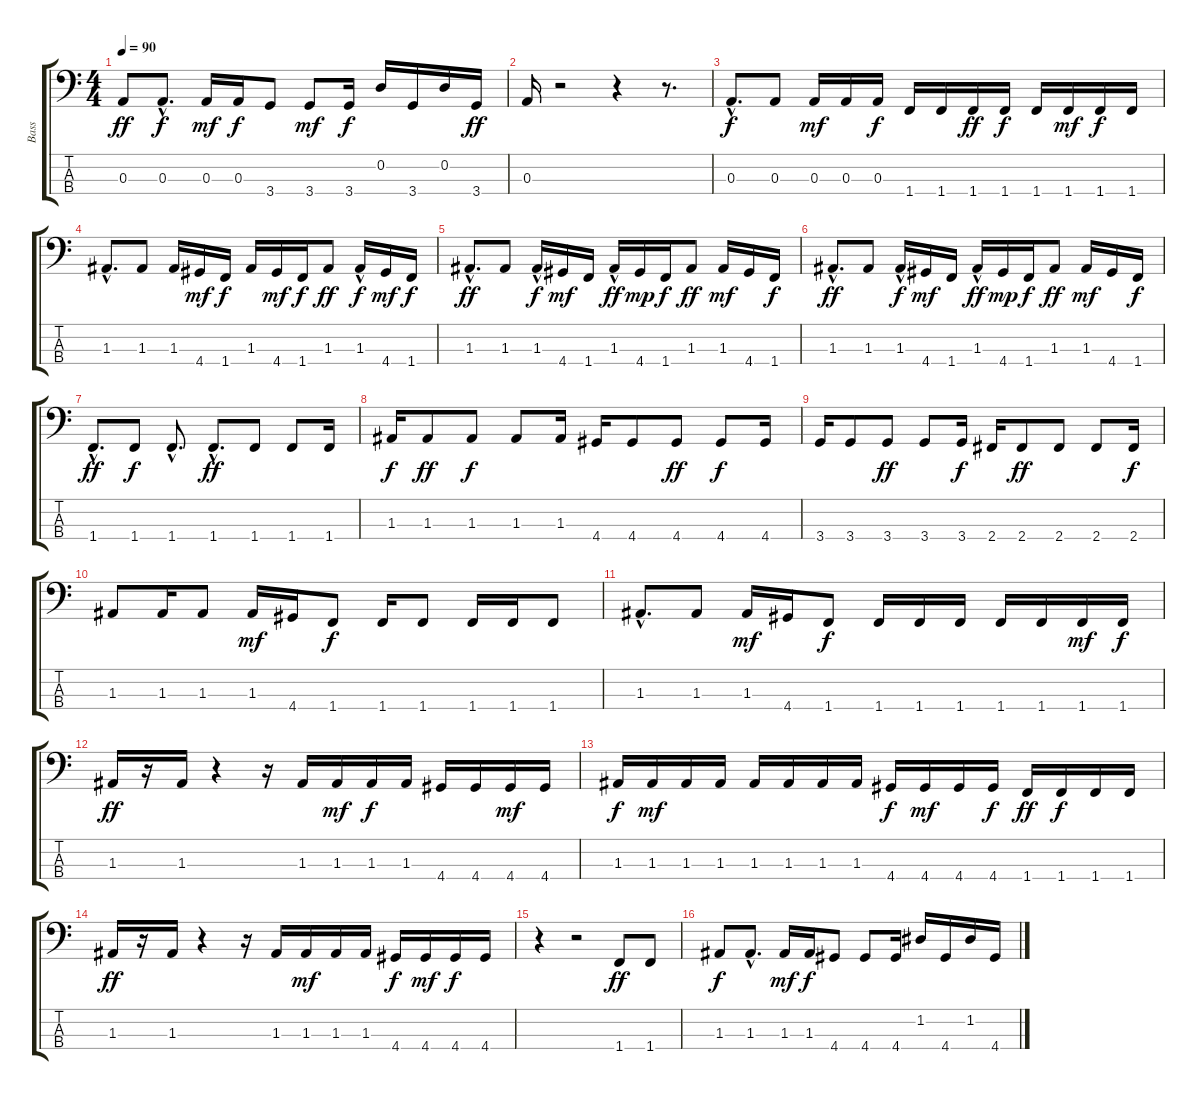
\track ("Bass" "Bass") {instrument electricbasspick}
\staff {score tabs}
\tuning (G2 D2 A1 E1) {hide}
\ts (4 4)
\tempo 90
\clef f4
\ks c
0.3.8{dy ff} 0.3{hac}.8{d dy f} 0.3.16{dy mf} 0.3.16{dy f} 3.4.8 3.4.8{dy mf} 3.4.16{dy f} 0.2.16 3.4.16 0.2.16 3.4.16{dy ff} |
0.3.16 r.2 r.4 r.8{d} |
0.3{hac}.8{d dy f} 0.3.8 0.3.16{dy mf} 0.3.16 0.3.16{dy f} 1.4.16 1.4.16 1.4.16{dy ff} 1.4.16{dy f} 1.4.16 1.4.16{dy mf} 1.4.16{dy f} 1.4.16 |
1.3{hac}.8{d} 1.3.8 1.3.16 4.4.16{dy mf} 1.4.16{dy f} 1.3.16 4.4.16{dy mf} 1.4.16{dy f} 1.3.8{dy ff} 1.3{hac}.16{dy f} 4.4.16{dy mf} 1.4.16{dy f} |
1.3{hac}.8{d dy ff} 1.3.8 1.3{hac}.16{dy f} 4.4.16{dy mf} 1.4.16 1.3{hac}.16{dy ff} 4.4.16{dy mp} 1.4.16{dy f} 1.3.8{dy ff} 1.3.16{dy mf} 4.4.16 1.4.16{dy f} |
1.3{hac}.8{d dy ff} 1.3.8 1.3{hac}.16{dy f} 4.4.16{dy mf} 1.4.16 1.3{hac}.16{dy ff} 4.4.16{dy mp} 1.4.16{dy f} 1.3.8{dy ff} 1.3.16{dy mf} 4.4.16 1.4.16{dy f} |
1.4{hac}.8{d dy ff} 1.4.8{dy f} 1.4{hac}.8{d} 1.4{hac}.8{d dy ff} 1.4.8 1.4.8 1.4.16 |
1.3.16{dy f} 1.3.8{dy ff} 1.3.8{dy f} 1.3.8 1.3.16 4.4.16 4.4.8 4.4.8{dy ff} 4.4.8{dy f} 4.4.16 |
3.4.16 3.4.8 3.4.8{dy ff} 3.4.8 3.4.16{dy f} 2.4.16 2.4.8{dy ff} 2.4.8 2.4.8 2.4.16{dy f} |
1.3.8 1.3.16 1.3.8 1.3.16{dy mf} 4.4.16 1.4.8{dy f} 1.4.16 1.4.8 1.4.16 1.4.16 1.4.8 |
1.3{hac}.8{d} 1.3.8 1.3.16{dy mf} 4.4.16 1.4.8{dy f} 1.4.16 1.4.16 1.4.16 1.4.16 1.4.16 1.4.16{dy mf} 1.4.16{dy f} |
1.3.16{dy ff} r.16 1.3.16 r.4 r.16 1.3.16 1.3.16{dy mf} 1.3.16{dy f} 1.3.16 4.4.16 4.4.16 4.4.16{dy mf} 4.4.16 |
1.3.16{dy f} 1.3.16{dy mf} 1.3.16 1.3.16 1.3.16 1.3.16 1.3.16 1.3.16 4.4.16{dy f} 4.4.16{dy mf} 4.4.16 4.4.16{dy f} 1.4.16{dy ff} 1.4.16{dy f} 1.4.16 1.4.16 |
1.3.16{dy ff} r.16 1.3.16 r.4 r.16 1.3.16 1.3.16{dy mf} 1.3.16 1.3.16 4.4.16{dy f} 4.4.16{dy mf} 4.4.16{dy f} 4.4.16 |
r.4 r.2 1.4.8{dy ff} 1.4.8 |
1.3.8{dy f} 1.3{hac}.8{d} 1.3.16{dy mf} 1.3.16{dy f} 4.4.8 4.4.8 4.4.16 1.2.16 4.4.16 1.2.16 4.4.16
